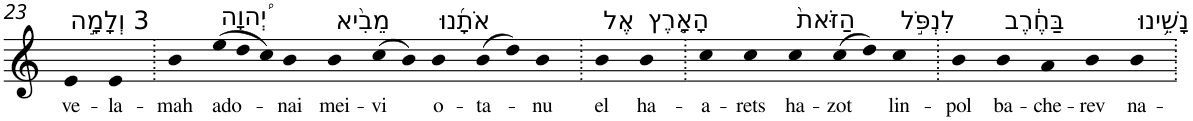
**kern	**text
*part1	*part1
*staff1	*staff1
*I"Piano	*
*I'Pno	*
!!LO:PB:g=z
*clefG2	*
*k[]	*
=23	=23
!LO:TX:a:t=3 וְלָמָ֣ה	!
!	!LO:LY:b
4e	ve-
!	!LO:LY:b
4e	-la-
=24.	=24.
!	!LO:LY:b
4b	-mah
*Xtuplet	*
!LO:TX:a:t=יְ֠הוָה	!
!	!LO:LY:b
(>12ee	ado-
12dd	.
12cc)	.
!	!LO:LY:b
4b	-nai
!LO:TX:a:t=מֵבִ֨יא	!
!	!LO:LY:b
4b	mei-
!	!LO:LY:b
(>8cc	-vi
8b)	.
!LO:TX:a:t=אֹתָ֜נוּ	!
!	!LO:LY:b
4b	o-
!	!LO:LY:b
(>8b	-ta-
8dd)	.
!	!LO:LY:b
4b	-nu
=25.	=25.
!LO:TX:a:t=אֶל	!
!	!LO:LY:b
4b	el
!LO:TX:a:t=הָאָ֤רֶץ	!
!	!LO:LY:b
4b	ha-
=26.	=26.
!	!LO:LY:b
4cc	-a-
!	!LO:LY:b
4cc	-rets
!LO:TX:a:t=הַזֹּאת֙	!
!	!LO:LY:b
4cc	ha-
!	!LO:LY:b
(>8cc	-zot
8dd)	.
!LO:TX:a:t=לִנְפֹּ֣ל	!
!	!LO:LY:b
4cc	lin-
=27.	=27.
!	!LO:LY:b
4b	-pol
!LO:TX:a:t=בַּחֶ֔רֶב	!
!	!LO:LY:b
4b	ba-
!	!LO:LY:b
4a	-che-
!	!LO:LY:b
4b	-rev
!LO:TX:a:t=נָשֵׁ֥ינוּ	!
!	!LO:LY:b
4b	na-
=.	=.
*-	*-
